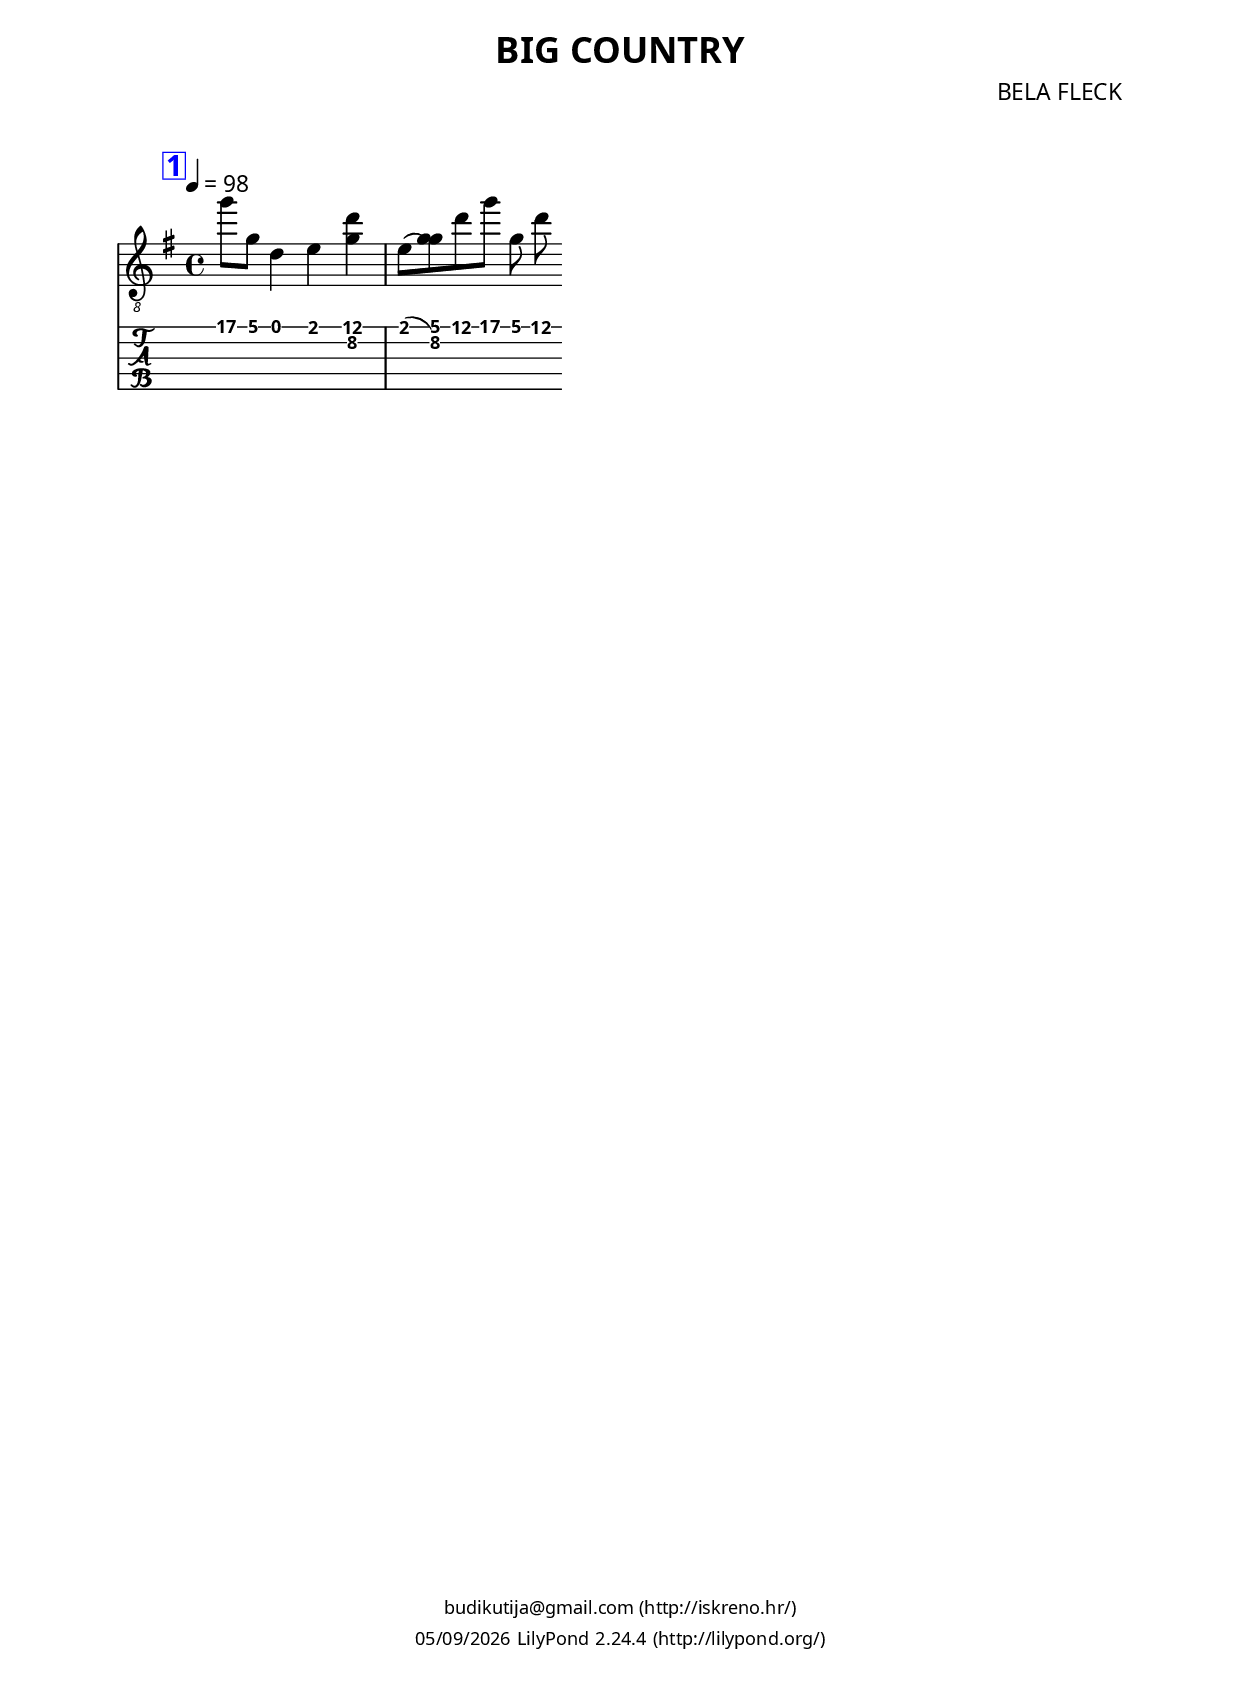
\version "2.16.0"
\include "deutsch.ly"

\header {
    composer = "BELA FLECK"
    poet = ""
    title = "BIG COUNTRY"
    subtitle = ""
    arranger = ""
}

#(set-default-paper-size "a4")
%#(set-global-staff-size 10)

\layout { 
  \context {
    \Voice
    \override BreathingSign #'font-name = #"Helvetica"
    \override BreathingSign #'font-size = #8
    \override BreathingSign #'text = \markup { \raise #0.2 "," }
    %\override BreathingSign #'text = \markup {
    %  \line {
    %    \musicglyph #"scripts.caesura.curved"
    %    \translate #'(-1.75 . 1.6)
    %    %\musicglyph #"scripts.ufermata"
    %	"bok"
    %  }
    %}	
    \override BreathingSign #'color = #blue
    %\Score markFormatter = #format-mark-box-letters    
  }
}

breathemoj = {
  \override Score.RehearsalMark #'extra-spacing-width = #'(0 . 0)
  \override Score.RehearsalMark #'extra-spacing-height = #'(-inf.0 . +inf.0) 
  \once \override Score.RehearsalMark #'X-offset = #0.05
  \once \override Score.RehearsalMark #'Y-offset = #-1.5
  \once \override Score.RehearsalMark #'outside-staff-priority = #1 
  %\override Score.RehearsalMark #'break-align-symbols = #'(breathing-sign)
  \mark \default
  \breathe
}

left = { \once \override LyricText #'X-offset = #-2.8 }

\layout { 
  \context {
    \Score markFormatter = #format-mark-box-numbers
    %\Score markFormatter = #format-mark-circle-numbers
    \override RehearsalMark #'self-alignment-X = #CENTER
    \override RehearsalMark #'color = #blue
    %\override StaffSymbol #'thickness = #0.5
    %\override Stem #'thickness = #2.5
    %\override Stem #'thickness = #10
    %\override StaffSymbol #'ledger-line-thickness = #'(0.2 . 0.2)
  }
  \context {
    \Lyrics
    \override LyricText #'font-size = #-1
    %\override LyricText #'font-family =#'
  } 
}

\header {
  title = \markup {  \override #'(font-name . "JohnSans Medium Pro Bold") \title }
  composer = \markup {  \override #'(font-name . "JohnSans Medium Pro") \composer }
  subtitle = \markup { \sans \subtitle }
  arranger = \markup {  \override #'(font-name . "JohnSans Medium Pro") \arranger }
  %copyright = \markup { \sans \copyright }
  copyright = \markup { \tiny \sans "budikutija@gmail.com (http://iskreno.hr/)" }
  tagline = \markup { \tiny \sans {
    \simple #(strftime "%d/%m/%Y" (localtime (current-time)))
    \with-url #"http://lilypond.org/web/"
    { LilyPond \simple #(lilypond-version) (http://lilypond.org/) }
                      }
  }
}

myStaffSize = #20
#(set-global-staff-size myStaffSize)
\paper {
  #(define fonts (make-pango-font-tree "JohnSans Text Pro" "Lilypond JohnSans White Pro" "Lilypond JohnSans Medium Pro" (/ myStaffSize 20)))
  markup-system-spacing #'padding = #7
  %system-system-spacing #'padding = #10
  indent = 0
  %paper-width = 138 \mm
  %paper-height = 214 \mm
  top-markup-spacing #'padding = #4
  markup-system-spacing #'padding = #5
  markup-system-spacing #'stretchability = #5
  score-system-spacing #'padding = #5
  last-bottom-spacing #'padding = #5
  score-markup-spacing #'padding = #5
  top-system-spacing #'padding = #5
  
  markup-markup-spacing #'padding = #3
  
  system-system-spacing #'padding = #2
  %system-system-spacing #'minimum-distance = #1
  system-system-spacing #'stretchability = #0
  score-system-spacing #'stretchability = #5
  %first-page-number = #16
  %print-first-page-number = ##t
  %auto-first-page-number = ##t
  %ragged-last-bottom=##t
  %annotate-spacing = ##t
  
  %oddHeaderMarkup = \markup { \override #'(font-name . "JohnSans Medium Pro") \abs-fontsize #16 \brojPjesme }
  %oddFooterMarkup = \markup { \fill-line { \center-column { \override #'(font-name . "JohnSans White Pro") \abs-fontsize #6 \copyright \override #'(font-name . "JohnSans Medium Pro") \brojStraniceLijevo}}}
  %evenFooterMarkup = \markup {\fill-line { \override #'(font-name . "JohnSans Medium Pro") \brojStraniceDesno }}
  
  %size A4 which is 210 × 297 mm
  left-margin = 20 \mm %10mm
  line-width = 170 \mm %paper-width - 20mm
  bottom-margin = 12 \mm
}

%\include "jazzChords_grand.ly"

note = \relative c'' {
    \time 4/4
    \tempo 4 = 98
    \key g \major
%    \set Score.markFormatter = #format-mark-box-letters
    
    %dio A
    \mark \default
    g'8 g, d4 e <g d'> |
    e8( <g) g> d' g g, d' |   

%    \repeat volta 2 {
%    \partial8

}

%akordi = \chordmode {
%   \set chordChanges = ##t
% c
%}

%kiticaA = \lyricmode {
%\set stanza = #"1. "
%\skip4 \skip4
%}

%ref = \lyricmode {
%}

%kiticaB = \lyricmode {
%\set stanza = #"2. "
%}

%kiticaC = \lyricmode {
%\set stanza = #"3. "
%\skip4 \skip4
%}

<<
  \new Staff \with { \omit StringNumber }
    { \clef "treble_8"  \note }
      \new TabStaff \with {
          tablatureFormat = #fret-number-tablature-format-banjo
	      stringTunings = #banjo-open-g-tuning
	        }
		  { \note }
		  >>
